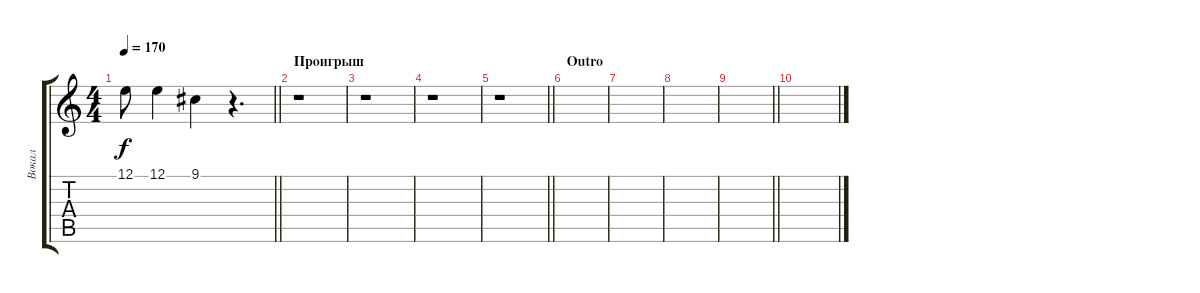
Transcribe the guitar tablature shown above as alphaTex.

\track ("Вокал" "Вокал") {instrument flute}
\staff {score tabs}
\tuning (E4 B3 G3 D3 A2 E2) {hide}
\ts (4 4)
\tempo 170
\clef g2
\barLineRight lightlight
\ks c
12.1.8{dy f} 12.1.4 9.1.4 r.4{d} |
\section ("" "Проигрыш")
r.1 |
r.1 |
r.1 |
\barLineRight lightlight
r.1 |
\section ("" "Outro")
|
|
|
\barLineRight lightlight
|
\section ("" " ")
